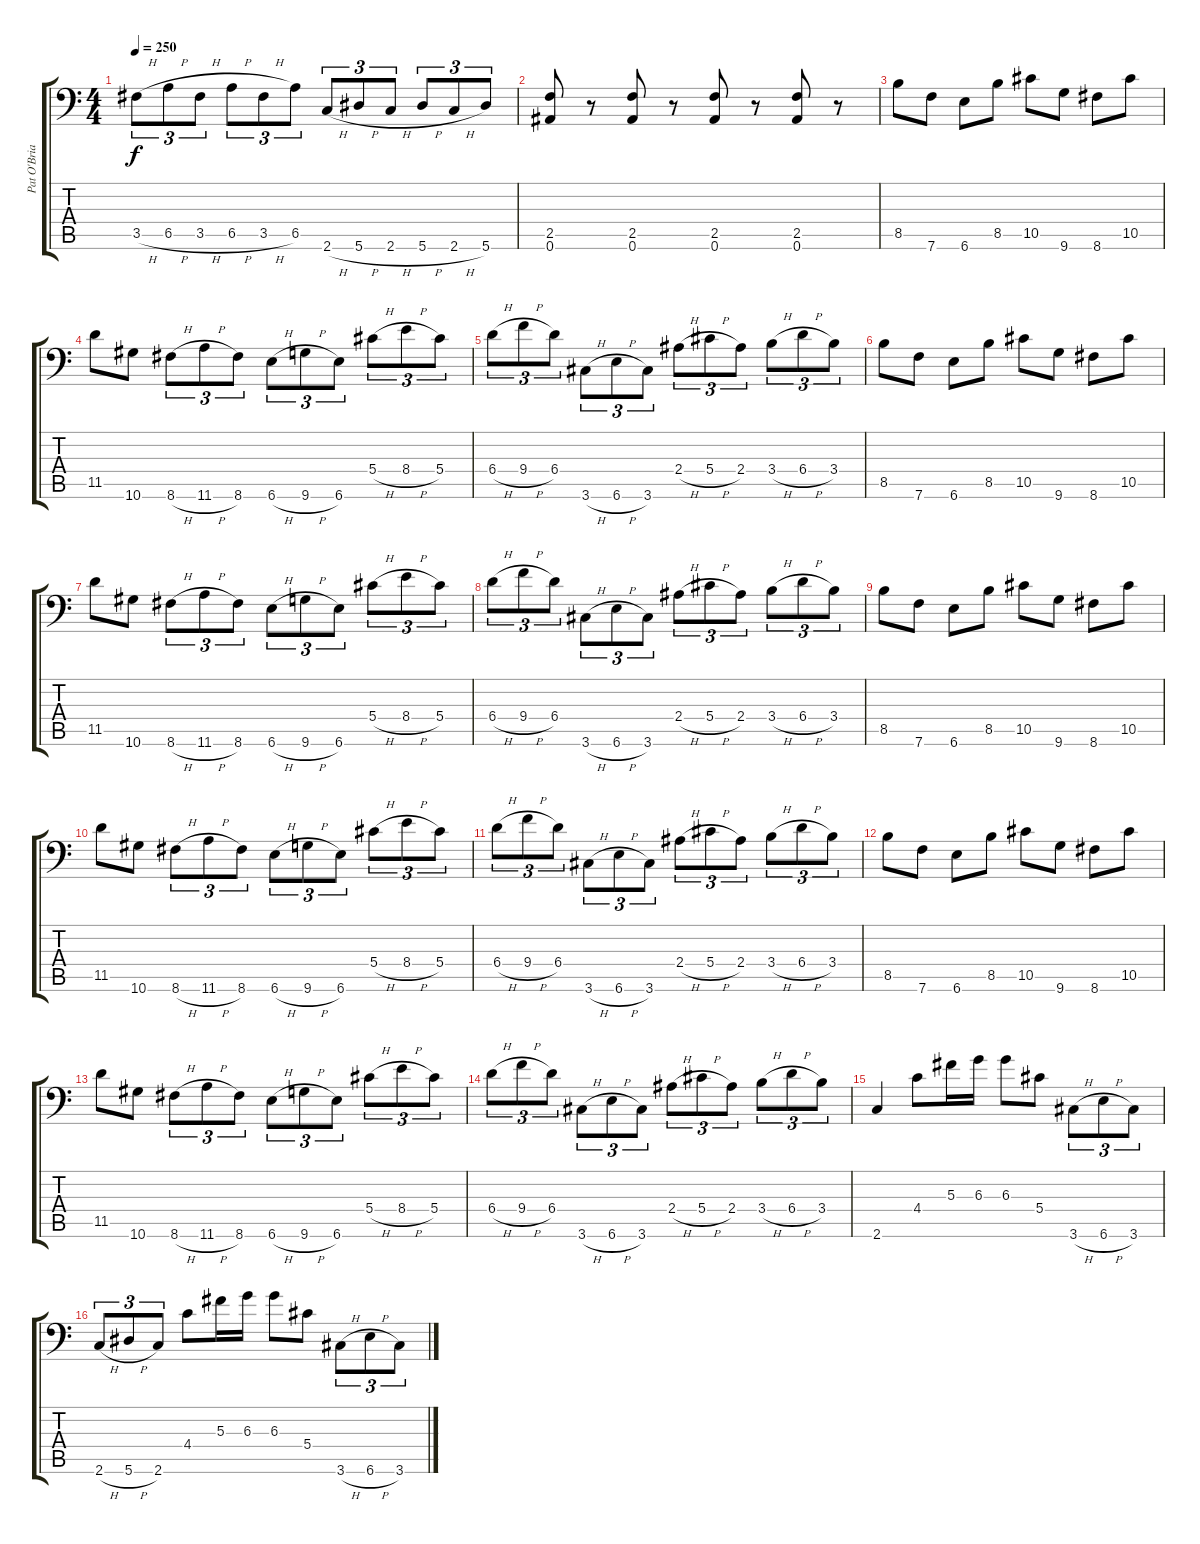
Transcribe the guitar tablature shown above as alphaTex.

\track ("Pat O'Brian" "Pat O'Bria") {instrument distortionguitar}
\staff {score tabs}
\tuning (Bb3 F3 Db3 Ab2 Eb2 Bb1) {hide}
\ts (4 4)
\tempo 250
\clef f4
\ks c
3.5{h}.8{tu (3 2) dy f} 6.5{h}.8{tu (3 2)} 3.5{h}.8{tu (3 2)} 6.5{h}.8{tu (3 2)} 3.5{h}.8{tu (3 2)} 6.5.8{tu (3 2)} 2.6{h}.8{tu (3 2)} 5.6{h}.8{tu (3 2)} 2.6{h}.8{tu (3 2)} 5.6{h}.8{tu (3 2)} 2.6{h}.8{tu (3 2)} 5.6.8{tu (3 2)} |
(2.5 0.6).8 r.8 (2.5 0.6).8 r.8 (2.5 0.6).8 r.8 (2.5 0.6).8 r.8 |
8.5.8 7.6.8 6.6.8 8.5.8 10.5.8 9.6.8 8.6.8 10.5.8 |
11.5.8 10.6.8 8.6{h}.8{tu (3 2)} 11.6{h}.8{tu (3 2)} 8.6.8{tu (3 2)} 6.6{h}.8{tu (3 2)} 9.6{h}.8{tu (3 2)} 6.6.8{tu (3 2)} 5.4{h}.8{tu (3 2)} 8.4{h}.8{tu (3 2)} 5.4.8{tu (3 2)} |
6.4{h}.8{tu (3 2)} 9.4{h}.8{tu (3 2)} 6.4.8{tu (3 2)} 3.6{h}.8{tu (3 2)} 6.6{h}.8{tu (3 2)} 3.6.8{tu (3 2)} 2.4{h}.8{tu (3 2)} 5.4{h}.8{tu (3 2)} 2.4.8{tu (3 2)} 3.4{h}.8{tu (3 2)} 6.4{h}.8{tu (3 2)} 3.4.8{tu (3 2)} |
8.5.8 7.6.8 6.6.8 8.5.8 10.5.8 9.6.8 8.6.8 10.5.8 |
11.5.8 10.6.8 8.6{h}.8{tu (3 2)} 11.6{h}.8{tu (3 2)} 8.6.8{tu (3 2)} 6.6{h}.8{tu (3 2)} 9.6{h}.8{tu (3 2)} 6.6.8{tu (3 2)} 5.4{h}.8{tu (3 2)} 8.4{h}.8{tu (3 2)} 5.4.8{tu (3 2)} |
6.4{h}.8{tu (3 2)} 9.4{h}.8{tu (3 2)} 6.4.8{tu (3 2)} 3.6{h}.8{tu (3 2)} 6.6{h}.8{tu (3 2)} 3.6.8{tu (3 2)} 2.4{h}.8{tu (3 2)} 5.4{h}.8{tu (3 2)} 2.4.8{tu (3 2)} 3.4{h}.8{tu (3 2)} 6.4{h}.8{tu (3 2)} 3.4.8{tu (3 2)} |
8.5.8 7.6.8 6.6.8 8.5.8 10.5.8 9.6.8 8.6.8 10.5.8 |
11.5.8 10.6.8 8.6{h}.8{tu (3 2)} 11.6{h}.8{tu (3 2)} 8.6.8{tu (3 2)} 6.6{h}.8{tu (3 2)} 9.6{h}.8{tu (3 2)} 6.6.8{tu (3 2)} 5.4{h}.8{tu (3 2)} 8.4{h}.8{tu (3 2)} 5.4.8{tu (3 2)} |
6.4{h}.8{tu (3 2)} 9.4{h}.8{tu (3 2)} 6.4.8{tu (3 2)} 3.6{h}.8{tu (3 2)} 6.6{h}.8{tu (3 2)} 3.6.8{tu (3 2)} 2.4{h}.8{tu (3 2)} 5.4{h}.8{tu (3 2)} 2.4.8{tu (3 2)} 3.4{h}.8{tu (3 2)} 6.4{h}.8{tu (3 2)} 3.4.8{tu (3 2)} |
8.5.8 7.6.8 6.6.8 8.5.8 10.5.8 9.6.8 8.6.8 10.5.8 |
11.5.8 10.6.8 8.6{h}.8{tu (3 2)} 11.6{h}.8{tu (3 2)} 8.6.8{tu (3 2)} 6.6{h}.8{tu (3 2)} 9.6{h}.8{tu (3 2)} 6.6.8{tu (3 2)} 5.4{h}.8{tu (3 2)} 8.4{h}.8{tu (3 2)} 5.4.8{tu (3 2)} |
6.4{h}.8{tu (3 2)} 9.4{h}.8{tu (3 2)} 6.4.8{tu (3 2)} 3.6{h}.8{tu (3 2)} 6.6{h}.8{tu (3 2)} 3.6.8{tu (3 2)} 2.4{h}.8{tu (3 2)} 5.4{h}.8{tu (3 2)} 2.4.8{tu (3 2)} 3.4{h}.8{tu (3 2)} 6.4{h}.8{tu (3 2)} 3.4.8{tu (3 2)} |
2.6.4 4.4.8 5.3.16 6.3.16 6.3.8 5.4.8 3.6{h}.8{tu (3 2)} 6.6{h}.8{tu (3 2)} 3.6.8{tu (3 2)} |
2.6{h}.8{tu (3 2)} 5.6{h}.8{tu (3 2)} 2.6.8{tu (3 2)} 4.4.8 5.3.16 6.3.16 6.3.8 5.4.8 3.6{h}.8{tu (3 2)} 6.6{h}.8{tu (3 2)} 3.6.8{tu (3 2)}
